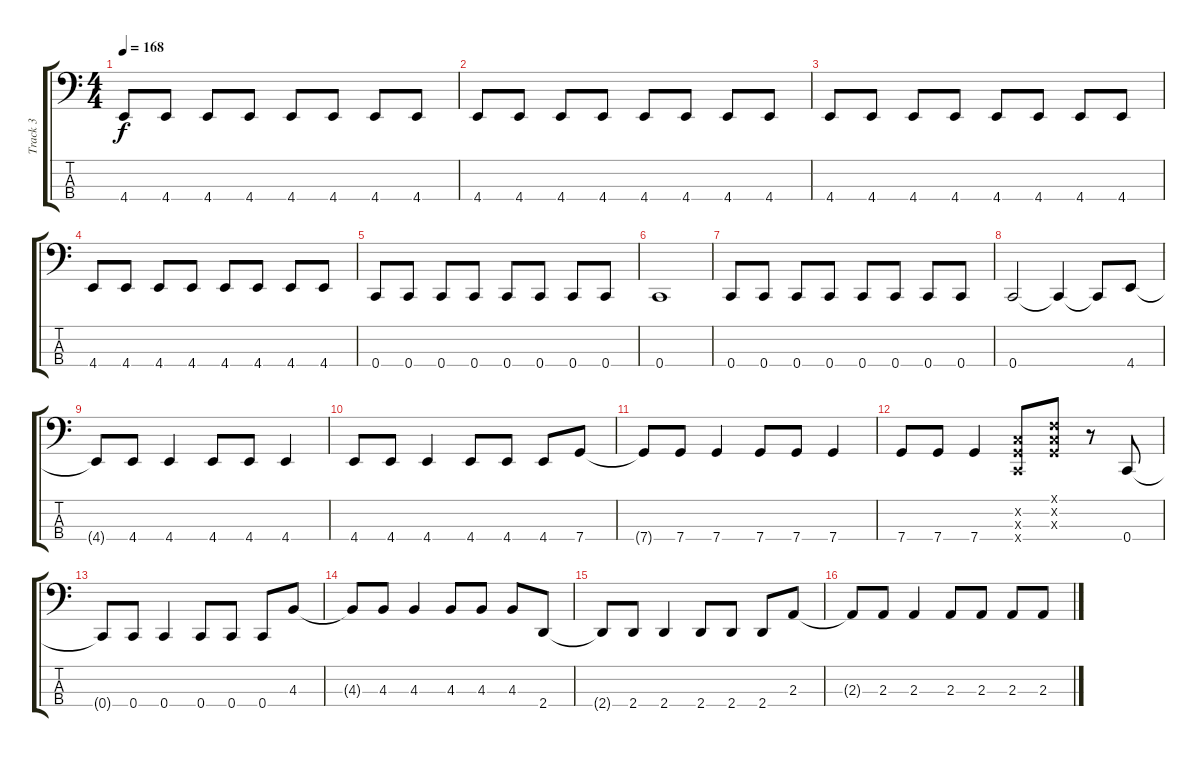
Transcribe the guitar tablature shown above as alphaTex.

\track ("Track 3" "Track 3") {instrument electricbasspick}
\staff {score tabs}
\tuning (F2 C2 G1 C1) {hide}
\ts (4 4)
\section ("" "")
\tempo 168
\clef f4
\ks c
4.4.8{dy f instrument electricbasspick} 4.4.8 4.4.8 4.4.8 4.4.8 4.4.8 4.4.8 4.4.8 |
4.4.8 4.4.8 4.4.8 4.4.8 4.4.8 4.4.8 4.4.8 4.4.8 |
4.4.8 4.4.8 4.4.8 4.4.8 4.4.8 4.4.8 4.4.8 4.4.8 |
4.4.8 4.4.8 4.4.8 4.4.8 4.4.8 4.4.8 4.4.8 4.4.8 |
0.4.8 0.4.8 0.4.8 0.4.8 0.4.8 0.4.8 0.4.8 0.4.8 |
0.4.1 |
0.4.8 0.4.8 0.4.8 0.4.8 0.4.8 0.4.8 0.4.8 0.4.8 |
0.4.2 0.4{t}.4 0.4{t}.8 4.4.8 |
4.4{t}.8 4.4.8 4.4.4 4.4.8 4.4.8 4.4.4 |
4.4.8 4.4.8 4.4.4 4.4.8 4.4.8 4.4.8 7.4.8 |
7.4{t}.8 7.4.8 7.4.4 7.4.8 7.4.8 7.4.4 |
7.4.8 7.4.8 7.4.4 (0.2{x} 0.3{x} 0.4{x}).8 (0.1{x} 0.2{x} 0.3{x}).8 r.8 0.4.8 |
0.4{t}.8 0.4.8 0.4.4 0.4.8 0.4.8 0.4.8 4.3.8 |
4.3{t}.8 4.3.8 4.3.4 4.3.8 4.3.8 4.3.8 2.4.8 |
2.4{t}.8 2.4.8 2.4.4 2.4.8 2.4.8 2.4.8 2.3.8 |
2.3{t}.8 2.3.8 2.3.4 2.3.8 2.3.8 2.3.8 2.3.8
